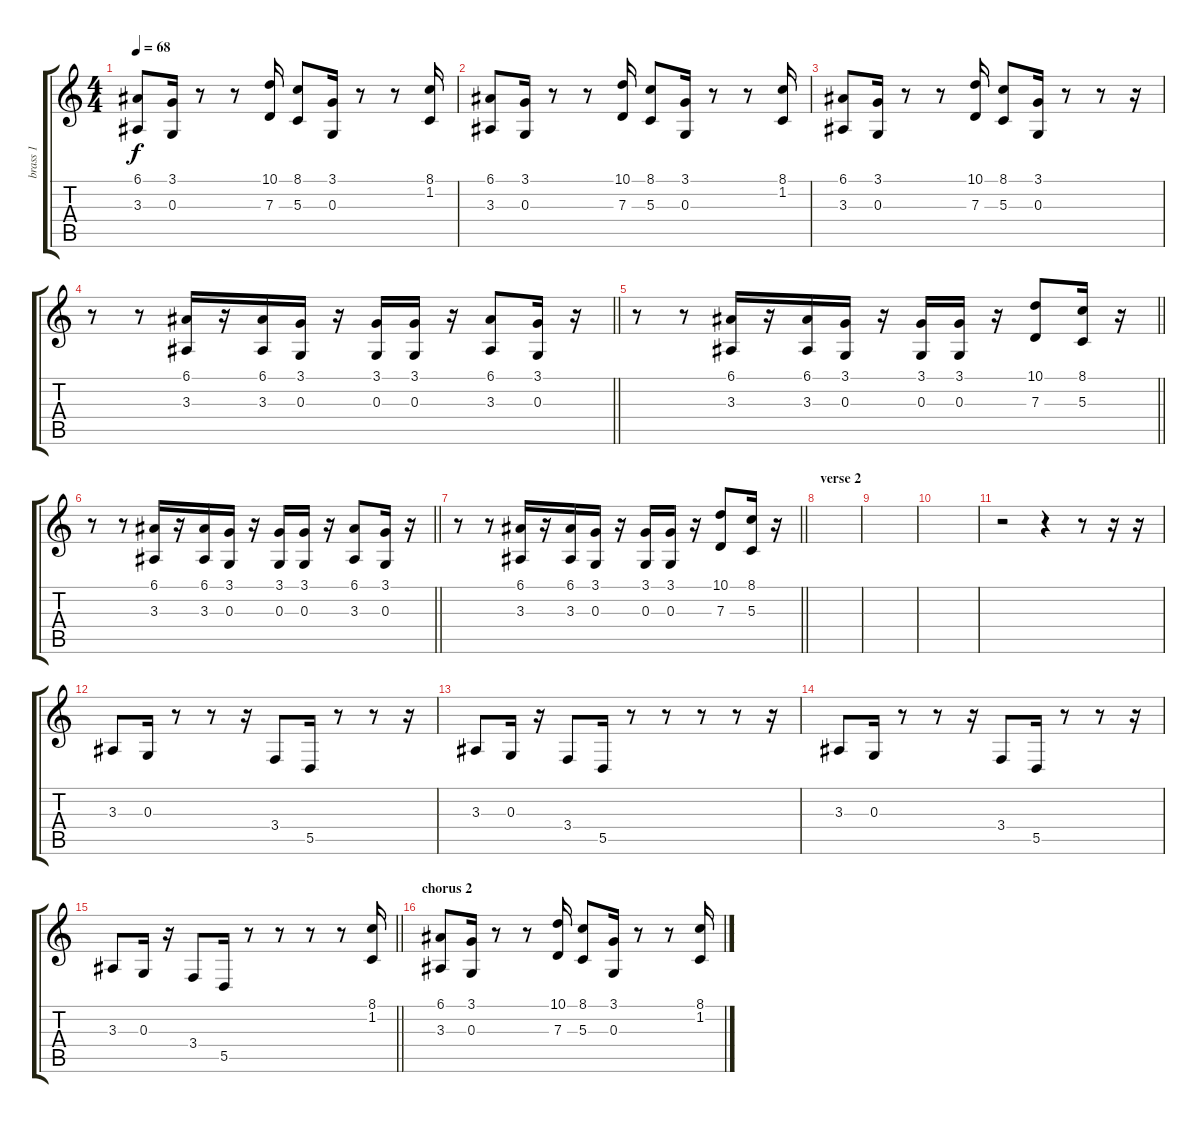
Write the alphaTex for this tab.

\track ("brass 1" "brass 1") {instrument brasssection}
\staff {score tabs}
\tuning (E4 B3 G3 D3 A2 E2) {hide}
\ts (4 4)
\tempo 68
\clef g2
\ks c
(6.1 3.3).8{dy f} (3.1 0.3).16 r.8 r.8 (10.1 7.3).16 (8.1 5.3).8 (3.1 0.3).16 r.8 r.8 (8.1 1.2).16 |
(6.1 3.3).8 (3.1 0.3).16 r.8 r.8 (10.1 7.3).16 (8.1 5.3).8 (3.1 0.3).16 r.8 r.8 (8.1 1.2).16 |
(6.1 3.3).8 (3.1 0.3).16 r.8 r.8 (10.1 7.3).16 (8.1 5.3).8 (3.1 0.3).16 r.8 r.8 r.16 |
\barLineRight lightlight
r.8 r.8 (6.1 3.3).16 r.16 (6.1 3.3).16 (3.1 0.3).16 r.16 (3.1 0.3).16 (3.1 0.3).16 r.16 (6.1 3.3).8 (3.1 0.3).16 r.16 |
\barLineRight lightlight
r.8 r.8 (6.1 3.3).16 r.16 (6.1 3.3).16 (3.1 0.3).16 r.16 (3.1 0.3).16 (3.1 0.3).16 r.16 (10.1 7.3).8 (8.1 5.3).16 r.16 |
\barLineRight lightlight
r.8 r.8 (6.1 3.3).16 r.16 (6.1 3.3).16 (3.1 0.3).16 r.16 (3.1 0.3).16 (3.1 0.3).16 r.16 (6.1 3.3).8 (3.1 0.3).16 r.16 |
\barLineRight lightlight
r.8 r.8 (6.1 3.3).16 r.16 (6.1 3.3).16 (3.1 0.3).16 r.16 (3.1 0.3).16 (3.1 0.3).16 r.16 (10.1 7.3).8 (8.1 5.3).16 r.16 |
\section ("" "verse 2")
|
|
|
r.2 r.4 r.8 r.16 r.16 |
3.3.8{volume 12} 0.3.16 r.8 r.8 r.16 3.4.8 5.5.16 r.8 r.8 r.16 |
3.3.8 0.3.16 r.16 3.4.8 5.5.16 r.8 r.8 r.8 r.8 r.16 |
3.3.8 0.3.16 r.8 r.8 r.16 3.4.8 5.5.16 r.8 r.8 r.16 |
\barLineRight lightlight
3.3.8 0.3.16 r.16 3.4.8 5.5.16 r.8 r.8 r.8 r.8 (8.1 1.2).16{volume 16} |
\section ("" "chorus 2")
(6.1 3.3).8 (3.1 0.3).16 r.8 r.8 (10.1 7.3).16 (8.1 5.3).8 (3.1 0.3).16 r.8 r.8 (8.1 1.2).16
